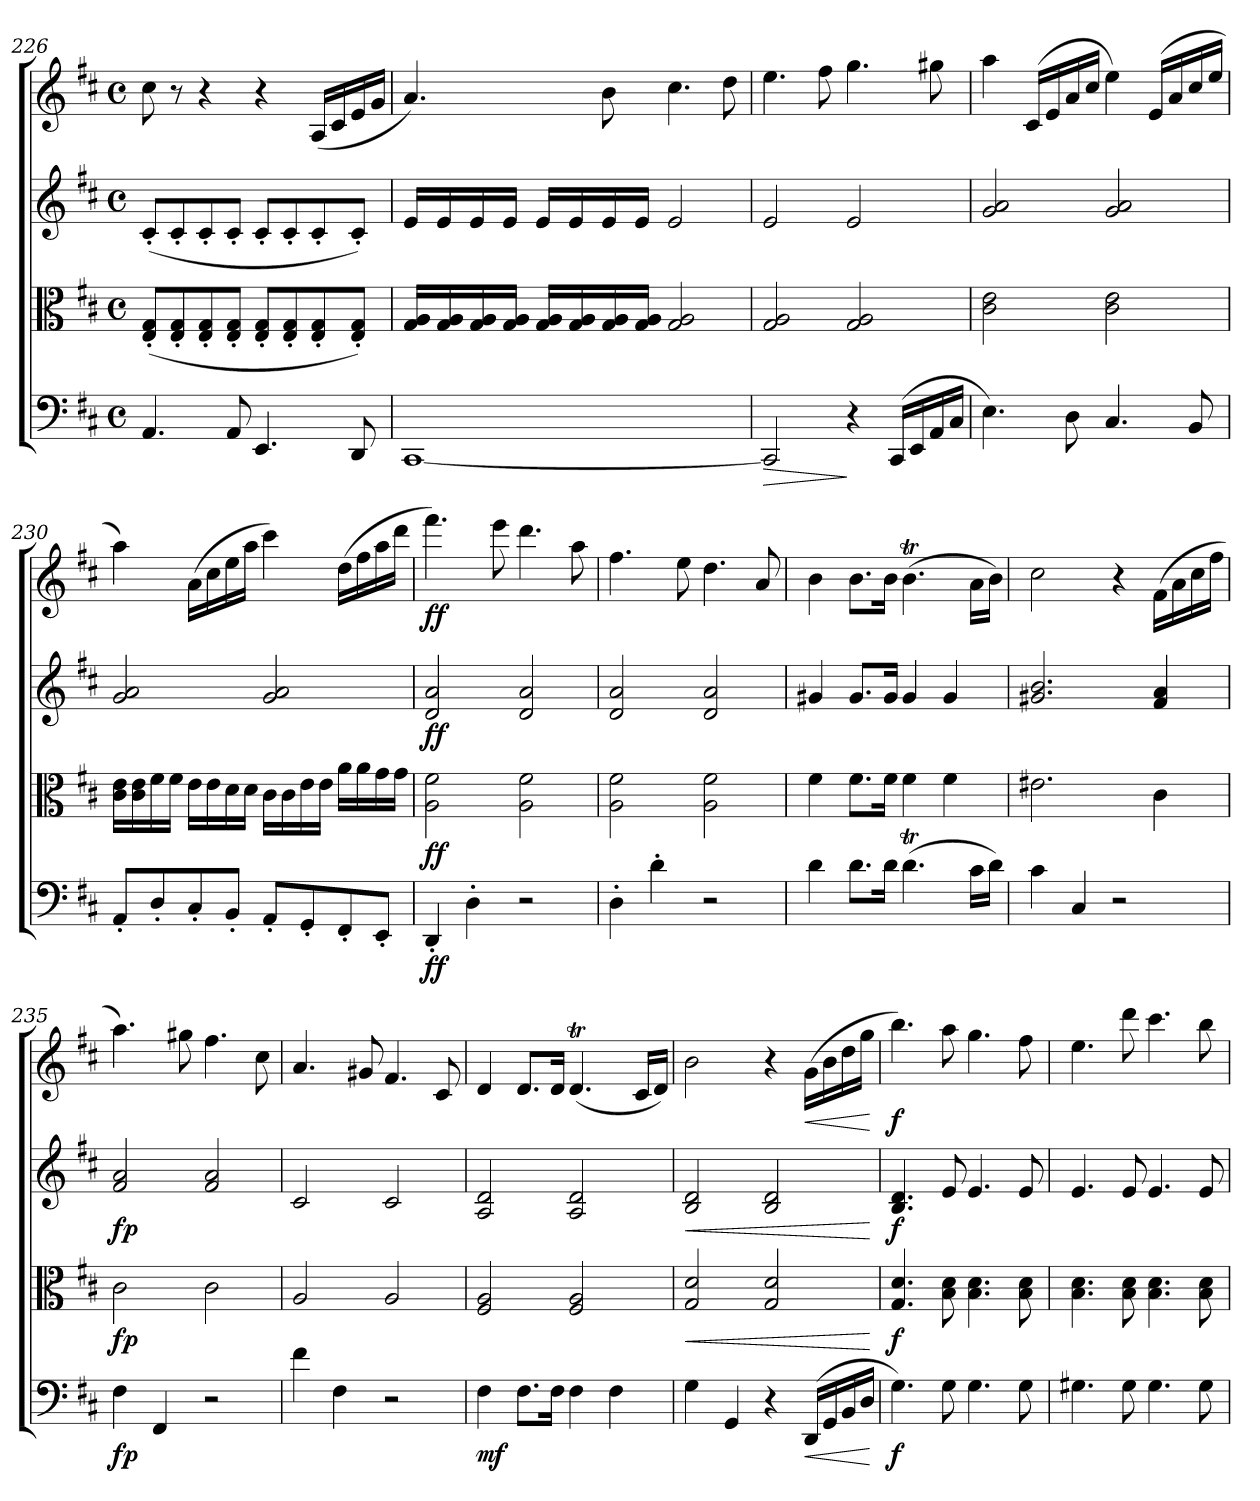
**kern	**dynam	**kern	**dynam	**kern	**dynam	**kern	**dynam
*part4	*part4	*part3	*part3	*part2	*part2	*part1	*part1
*staff4	*staff4	*staff3	*staff3	*staff2	*staff2	*staff1	*staff1
!!LO:LB:g=z
*clefF4	*	*clefC3	*	*clefG2	*	*clefG2	*
*k[f#c#]	*	*k[f#c#]	*	*k[f#c#]	*	*k[f#c#]	*
*M4/4	*	*M4/4	*	*M4/4	*	*M4/4	*
*met(c)	*	*met(c)	*	*met(c)	*	*met(c)	*
=226	=226	=226	=226	=226	=226	=226	=226
4.AA/	.	(<8E/' 8G/'L	.	(<8c#'/L	.	8cc#\	.
.	.	8E/' 8G/'	.	8c#'/	.	8r	.
.	.	8E/' 8G/'	.	8c#'/	.	4r	.
8AA/	.	8E/' 8G/'J	.	8c#'/J	.	.	.
4.EE/	.	8E/' 8G/'L	.	8c#'/L	.	4r	.
.	.	8E/' 8G/'	.	8c#'/	.	.	.
.	.	8E/' 8G/'	.	8c#'/	.	(<16A/LL	.
.	.	.	.	.	.	16c#/	.
8DD/	.	8E/' 8G/'J)	.	8c#'/J)	.	16e/	.
.	.	.	.	.	.	16g/JJ	.
!!LO:PB:g=z
=227	=227	=227	=227	=227	=227	=227	=227
[1CC#	.	16G/ 16A/LL	.	16e/LL	.	4.a/)	.
.	.	16G/ 16A/	.	16e/	.	.	.
.	.	16G/ 16A/	.	16e/	.	.	.
.	.	16G/ 16A/JJ	.	16e/JJ	.	.	.
.	.	16G/ 16A/LL	.	16e/LL	.	.	.
.	.	16G/ 16A/	.	16e/	.	.	.
.	.	16G/ 16A/	.	16e/	.	8b\	.
.	.	16G/ 16A/JJ	.	16e/JJ	.	.	.
.	.	2G/ 2A/	.	2e/	.	4.cc#\	.
.	.	.	.	.	.	8dd\	.
=228	=228	=228	=228	=228	=228	=228	=228
!	!LO:HP:b	!	!	!	!	!	!
2CC#/]	>	2G/ 2A/	.	2e/	.	4.ee\	.
.	.	.	.	.	.	8ff#\	.
4r	]	2G/ 2A/	.	2e/	.	4.gg\	.
(<16CC#/LL	.	.	.	.	.	.	.
16EE/	.	.	.	.	.	.	.
16AA/	.	.	.	.	.	8gg#X\	.
16C#/JJ	.	.	.	.	.	.	.
=229	=229	=229	=229	=229	=229	=229	=229
4.E\)	.	2c#\ 2e\	.	2g/ 2a/	.	4aa\	.
.	.	.	.	.	.	(>16c#/LL	.
.	.	.	.	.	.	16e/	.
8D\	.	.	.	.	.	16a/	.
.	.	.	.	.	.	16cc#/JJ	.
4.C#/	.	2c#\ 2e\	.	2g/ 2a/	.	4ee\)	.
.	.	.	.	.	.	(<16e/LL	.
.	.	.	.	.	.	16a/	.
8BB/	.	.	.	.	.	16cc#/	.
.	.	.	.	.	.	16ee/JJ	.
=230	=230	=230	=230	=230	=230	=230	=230
8AA'/L	.	16c#\ 16e\LL	.	2g/ 2a/	.	4aa\)	.
.	.	16c#\ 16e\	.	.	.	.	.
8D'/	.	16f#\	.	.	.	.	.
.	.	16f#\JJ	.	.	.	.	.
8C#'/	.	16e\LL	.	.	.	(>16a\LL	.
.	.	16e\	.	.	.	16cc#\	.
8BB'/J	.	16d\	.	.	.	16ee\	.
.	.	16d\JJ	.	.	.	16aa\JJ	.
8AA'/L	.	16c#\LL	.	2g/ 2a/	.	4ccc#\)	.
.	.	16c#\	.	.	.	.	.
8GG'/	.	16e\	.	.	.	.	.
.	.	16e\JJ	.	.	.	.	.
8FF#'/	.	16a\LL	.	.	.	(>16dd\LL	.
.	.	16a\	.	.	.	16ff#\	.
8EE'/J	.	16g\	.	.	.	16aa\	.
.	.	16g\JJ	.	.	.	16ddd\JJ	.
!!LO:LB:g=z
=231	=231	=231	=231	=231	=231	=231	=231
!	!LO:DY:b	!	!LO:DY:b	!	!LO:DY:b	!	!LO:DY:b
4DD'/	ff	2A\ 2f#\	ff	2d/ 2a/	ff	4.fff#\)	ff
4D'\	.	.	.	.	.	.	.
.	.	.	.	.	.	8eee\	.
2r	.	2A\ 2f#\	.	2d/ 2a/	.	4.ddd\	.
.	.	.	.	.	.	8aa\	.
=232	=232	=232	=232	=232	=232	=232	=232
4D'\	.	2A\ 2f#\	.	2d/ 2a/	.	4.ff#\	.
4d'\	.	.	.	.	.	.	.
.	.	.	.	.	.	8ee\	.
2r	.	2A\ 2f#\	.	2d/ 2a/	.	4.dd\	.
.	.	.	.	.	.	8a/	.
=233	=233	=233	=233	=233	=233	=233	=233
4d\	.	4f#\	.	4g#X/	.	4b\	.
8.d\L	.	8.f#\L	.	8.g#/L	.	8.b\L	.
16d\Jk	.	16f#\Jk	.	16g#/Jk	.	16b\Jk	.
(>4.dT\	.	4f#\	.	4g#/	.	(>4.bT\	.
.	.	4f#\	.	4g#/	.	.	.
16c#\LL	.	.	.	.	.	16a\LL	.
16d\JJ)	.	.	.	.	.	16b\JJ)	.
=234	=234	=234	=234	=234	=234	=234	=234
4c#\	.	2.e#X\	.	2.g#X/ 2.b/	.	2cc#\	.
4C#/	.	.	.	.	.	.	.
2r	.	.	.	.	.	4r	.
.	.	4c#\	.	4f#/ 4a/	.	(>16f#\LL	.
.	.	.	.	.	.	16a\	.
.	.	.	.	.	.	16cc#\	.
.	.	.	.	.	.	16ff#\JJ	.
=235	=235	=235	=235	=235	=235	=235	=235
!	!LO:DY:b	!	!LO:DY:b	!	!LO:DY:b	!	!
4F#\	fp	2c#\	fp	2f#/ 2a/	fp	4.aa\)	.
4FF#/	.	.	.	.	.	.	.
.	.	.	.	.	.	8gg#X\	.
2r	.	2c#\	.	2f#/ 2a/	.	4.ff#\	.
.	.	.	.	.	.	8cc#\	.
=236	=236	=236	=236	=236	=236	=236	=236
4f#\	.	2A/	.	2c#/	.	4.a/	.
4F#\	.	.	.	.	.	.	.
.	.	.	.	.	.	8g#X/	.
2r	.	2A/	.	2c#/	.	4.f#/	.
.	.	.	.	.	.	8c#/	.
=237	=237	=237	=237	=237	=237	=237	=237
!	!LO:DY:b	!	!	!	!	!	!
4F#\	mf	2F#/ 2A/	.	2A/ 2d/	.	4d/	.
8.F#\L	.	.	.	.	.	8.d/L	.
16F#\Jk	.	.	.	.	.	16d/Jk	.
4F#\	.	2F#/ 2A/	.	2A/ 2d/	.	(<4.dT/	.
4F#\	.	.	.	.	.	.	.
.	.	.	.	.	.	16c#/LL	.
.	.	.	.	.	.	16d/JJ)	.
!!LO:LB:g=z
=238	=238	=238	=238	=238	=238	=238	=238
!	!	!	!LO:HP:b	!	!LO:HP:b	!	!
4G\	.	2G/ 2d/	<	2B/ 2d/	<	2b\	.
4GG/	.	.	.	.	.	.	.
4r	.	2G/ 2d/	.	2B/ 2d/	.	4r	.
!	!LO:HP:b	!	!	!	!	!	!LO:HP:b
(<16DD/LL	<	.	.	.	.	(>16g\LL	<
16GG/	.	.	.	.	.	16b\	.
16BB/	.	.	.	.	.	16dd\	.
16D/JJ	.	.	.	.	.	16gg\JJ	.
.	[	.	[	.	[	.	[
=239	=239	=239	=239	=239	=239	=239	=239
!	!LO:DY:b	!	!LO:DY:b	!	!LO:DY:b	!	!LO:DY:b
4.G\)	f	4.G/ 4.d/	f	4.B/ 4.d/	f	4.bb\)	f
8G\	.	8B\ 8d\	.	8e/	.	8aa\	.
4.G\	.	4.B\ 4.d\	.	4.e/	.	4.gg\	.
8G\	.	8B\ 8d\	.	8e/	.	8ff#\	.
=240	=240	=240	=240	=240	=240	=240	=240
4.G#X\	.	4.B\ 4.d\	.	4.e/	.	4.ee\	.
8G#\	.	8B\ 8d\	.	8e/	.	8ddd\	.
4.G#\	.	4.B\ 4.d\	.	4.e/	.	4.ccc#\	.
8G#\	.	8B\ 8d\	.	8e/	.	8bb\	.
=	=	=	=	=	=	=	=
*-	*-	*-	*-	*-	*-	*-	*-
